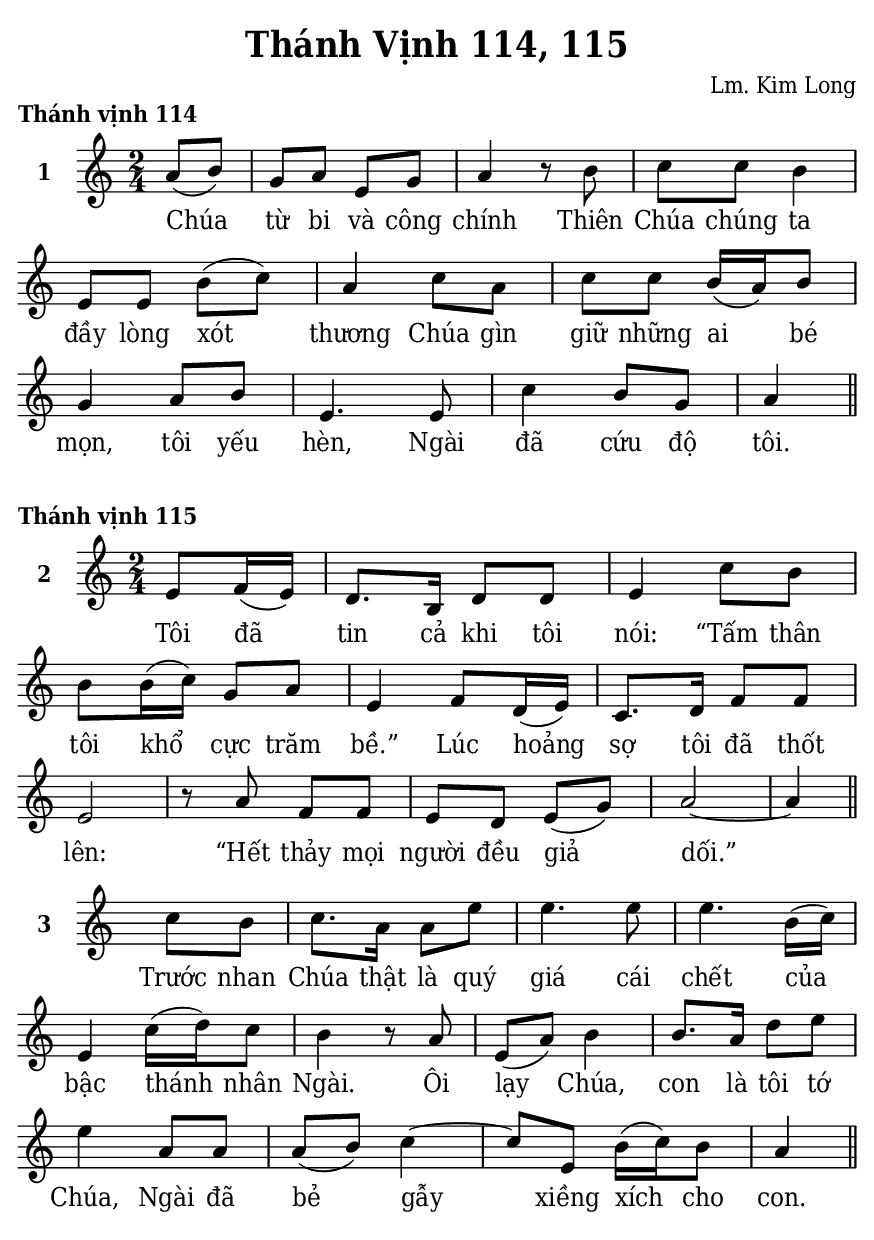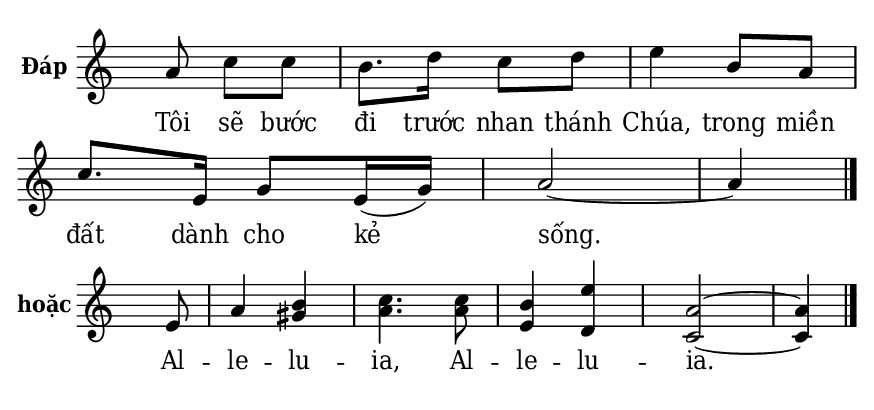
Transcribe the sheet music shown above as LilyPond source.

% Cài đặt chung
\version "2.22.1"
\include "english.ly"

\header {
  title = "Thánh Vịnh 114, 115"
  composer = "Lm. Kim Long"
  %arranger = " "
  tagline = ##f
}

% Nhạc
nhacMauHaiMot = \relative c'' {
  \key c \major
  \time 2/4
  \partial 4 a8 (b) |
  g a e g |
  a4 r8 b |
  c c b4 |
  e,8 e b' (c) |
  a4 c8 a |
  c c b16 (a) b8 |
  g4 a8 b |
  e,4. e8 |
  c'4 b8 g |
  a4 \bar "||"
}

nhacMauHaiHai = \relative c' {
  \key c \major
  \time 2/4
  \partial 4 e8 f16 (e) |
  d8. b16 d8 d |
  e4 c'8 b |
  b b16 (c) g8 a |
  e4 f8 d16 (e) |
  c8. d16 f8 f |
  e2 |
  r8 a f f |
  e d e (g) |
  a2 ~ |
  a4 \bar "||"
}

nhacMauHaiBa = \relative c'' {
  \key c \major
  \time 2/4
  \autoPageBreaksOff
  \partial 4 c8 b |
  c8. a16 a8 e' |
  e4. e8 |
  e4. b16 (c) |
  e,4 c'16 (d) c8 |
  b4 r8 a |
  e (a) b4 |
  b8. a16 d8 e |
  e4 a,8 a |
  a (b) c4 ~ |
  c8 e, b'16 (c) b8 |
  a4 \bar "||"
}

nhacMauHaiBon = \relative c'' {
  \key c \major
  \time 2/4
  \partial 4. a8 c c |
  b8. d16 c8 d |
  e4 b8 a |
  c8. e,16 g8 e16 (g) |
  a2 ~ |
  a4 \bar "|."
}

nhacMauHaiNam = \relative c' {
  \key c \major
  \time 2/4
  \partial 8 e8 |
  a4
  <<
    {
      b |
      c4. c8 |
      b4 e |
      a,2 ~ |
      a4 \bar "|."
    }
    {
      gs4 |
      a4. a8 |
      e4 d |
      c2 ~ |
      c4
    }
  >>
}

% Lời
loiMauHaiMot = \lyricmode {
  Chúa từ bi và công chính
  Thiên Chúa chúng ta đầy lòng xót thương
  Chúa gìn giữ những ai bé mọn,
  tôi yếu hèn, Ngài đã cứu độ tôi.
}

loiMauHaiHai = \lyricmode {
  Tôi đã tin cả khi tôi nói:
  “Tấm thân tôi khổ cực trăm bề.”
  Lúc hoảng sợ tôi đã thốt lên:
  “Hết thảy mọi người đều giả dối.”
}

loiMauHaiBa = \lyricmode {
  Trước nhan Chúa thật là quý giá
  cái chết của bậc thánh nhân Ngài.
  Ôi lạy Chúa, con là tôi tớ Chúa,
  Ngài đã bẻ gẫy xiềng xích cho con.
}

loiMauHaiBon = \lyricmode {
  Tôi sẽ bước đi trước nhan thánh Chúa,
  trong miền đất dành cho kẻ sống.
}

loiMauHaiNam = \lyricmode {
  Al -- le -- lu -- ia,
  Al -- le -- lu -- ia.
}

% Dàn trang
\paper {
  #(set-paper-size "a5")
  top-margin = 3\mm
  bottom-margin = 3\mm
  left-margin = 3\mm
  right-margin = 3\mm
  indent = #0
  #(define fonts
	 (make-pango-font-tree "Deja Vu Serif Condensed"
	 		       "Deja Vu Serif Condensed"
			       "Deja Vu Serif Condensed"
			       (/ 20 20)))
  print-page-number = ##f
}

\markup {
  %\vspace #2
  \bold "Thánh vịnh 114"
}

\score {
  <<
    \new Staff \with {
      instrumentName = \markup { \bold "1" }}<<
        \clef treble
        \new Voice = beSop {
          \nhacMauHaiMot
        }
      \new Lyrics \lyricsto beSop \loiMauHaiMot
    >>
  >>
  \layout {
    indent = 10
    \override Lyrics.LyricSpace.minimum-distance = #1
    \override Score.BarNumber.break-visibility = ##(#f #f #f)
    \override Score.SpacingSpanner.uniform-stretching = ##t
    ragged-last = ##f
  }
}

\markup {
  \vspace #2
  \bold "Thánh vịnh 115"
}

\score {
  <<
    \new Staff \with {
      instrumentName = \markup { \bold "2" }}<<
        \clef treble
        \new Voice = beSop {
          \nhacMauHaiHai
        }
      \new Lyrics \lyricsto beSop \loiMauHaiHai
    >>
  >>
  \layout {
    indent = 10
    \override Lyrics.LyricSpace.minimum-distance = #1
    \override Score.BarNumber.break-visibility = ##(#f #f #f)
    \override Score.SpacingSpanner.uniform-stretching = ##t
    ragged-last = ##f
  }
}

\score {
  <<
    \new Staff \with {
      instrumentName = \markup { \bold "3" }}<<
        \clef treble
        \new Voice = beSop {
          \nhacMauHaiBa
        }
      \new Lyrics \lyricsto beSop \loiMauHaiBa
    >>
  >>
  \layout {
    indent = 10
    \override Staff.TimeSignature.transparent = ##t
    \override Lyrics.LyricSpace.minimum-distance = #1
    \override Score.BarNumber.break-visibility = ##(#f #f #f)
    \override Score.SpacingSpanner.uniform-stretching = ##t
    ragged-last = ##f
  }
}

\score {
  <<
    \new Staff \with {
      instrumentName = \markup { \bold "Đáp" }}<<
        \clef treble
        \new Voice = beSop {
          \nhacMauHaiBon
        }
      \new Lyrics \lyricsto beSop \loiMauHaiBon
    >>
  >>
  \layout {
    indent = 10
    \override Staff.TimeSignature.transparent = ##t
    \override Lyrics.LyricSpace.minimum-distance = #1
    \override Score.BarNumber.break-visibility = ##(#f #f #f)
    \override Score.SpacingSpanner.uniform-stretching = ##t
    ragged-last = ##f
  }
}

\score {
  <<
    \new Staff \with {
      instrumentName = \markup { \bold "hoặc" }}<<
        \clef treble
        \new Voice = beSop {
          \nhacMauHaiNam
        }
      \new Lyrics \lyricsto beSop \loiMauHaiNam
    >>
  >>
  \layout {
    indent = 10
    \override Staff.TimeSignature.transparent = ##t
    \override Lyrics.LyricSpace.minimum-distance = #1
    \override Score.BarNumber.break-visibility = ##(#f #f #f)
    \override Score.SpacingSpanner.uniform-stretching = ##t
    ragged-last = ##f
  }
}
